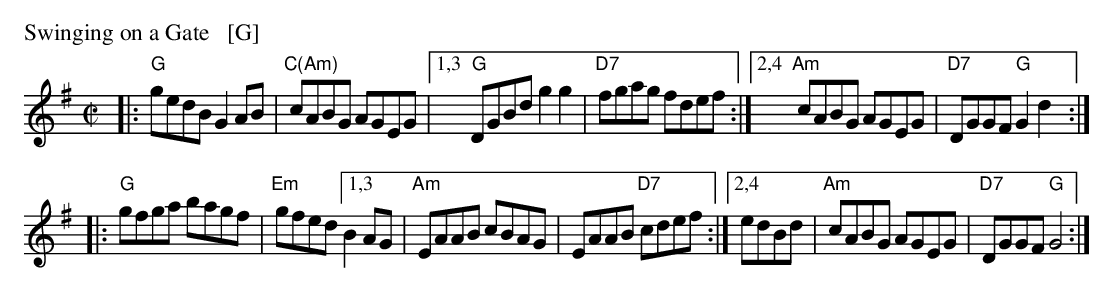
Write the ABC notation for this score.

X:1
P: Swinging on a Gate   [G]
M: C|
L: 1/8
K: G
|:"G"gedB G2AB | "C(Am)"cABG AGEG |[1,3 "G"DGBd g2g2 | "D7"fgag fdef \
                                 :|[2,4 "Am"cABG AGEG | "D7"DGGF "G"G2d2 :|
|:"G"gfga bagf | "Em"gfed [1,3 B2AG | "Am"EAAB cBAG | EAAB "D7"cdef \
                        :|[2,4 edBd | "Am"cABG AGEG | "D7"DGGF "G"G4 :|
